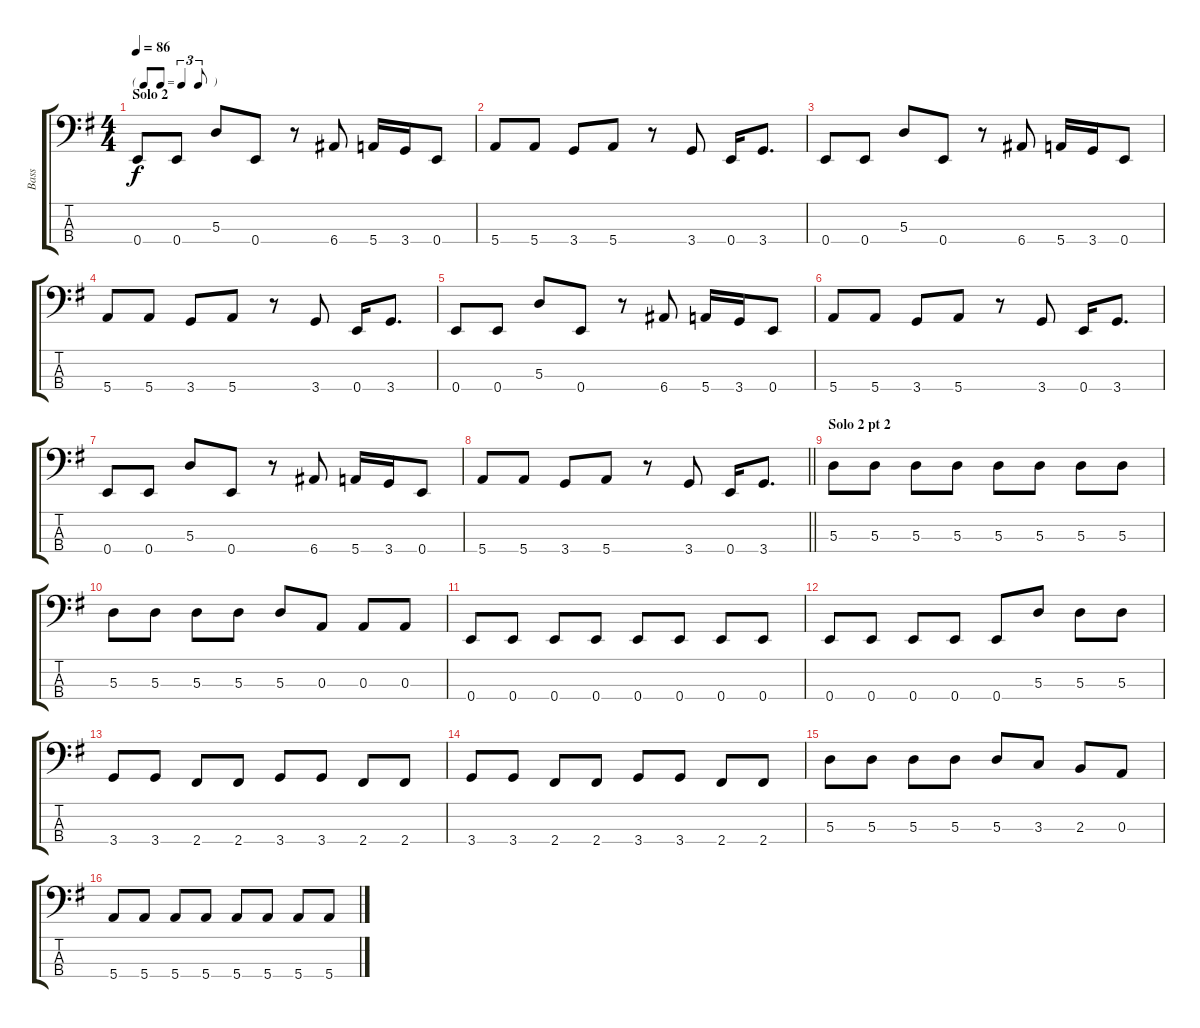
\track ("Bass" "Bass") {instrument electricbasspick}
\staff {score tabs}
\tuning (G2 D2 A1 E1) {hide}
\ts (4 4)
\tf triplet8th
\section ("" "Solo 2")
\tempo 86
\clef f4
\ks g
0.4.8{dy f} 0.4.8 5.3.8 0.4.8 r.8 6.4.8 5.4.16 3.4.16 0.4.8 |
5.4.8 5.4.8 3.4.8 5.4.8 r.8 3.4.8 0.4.16 3.4.8{d} |
0.4.8 0.4.8 5.3.8 0.4.8 r.8 6.4.8 5.4.16 3.4.16 0.4.8 |
5.4.8 5.4.8 3.4.8 5.4.8 r.8 3.4.8 0.4.16 3.4.8{d} |
0.4.8 0.4.8 5.3.8 0.4.8 r.8 6.4.8 5.4.16 3.4.16 0.4.8 |
5.4.8 5.4.8 3.4.8 5.4.8 r.8 3.4.8 0.4.16 3.4.8{d} |
0.4.8 0.4.8 5.3.8 0.4.8 r.8 6.4.8 5.4.16 3.4.16 0.4.8 |
\barLineRight lightlight
5.4.8 5.4.8 3.4.8 5.4.8 r.8 3.4.8 0.4.16 3.4.8{d} |
\section ("" "Solo 2 pt 2")
5.3.8 5.3.8 5.3.8 5.3.8 5.3.8 5.3.8 5.3.8 5.3.8 |
5.3.8 5.3.8 5.3.8 5.3.8 5.3.8 0.3.8 0.3.8 0.3.8 |
0.4.8 0.4.8 0.4.8 0.4.8 0.4.8 0.4.8 0.4.8 0.4.8 |
0.4.8 0.4.8 0.4.8 0.4.8 0.4.8 5.3.8 5.3.8 5.3.8 |
3.4.8 3.4.8 2.4.8 2.4.8 3.4.8 3.4.8 2.4.8 2.4.8 |
3.4.8 3.4.8 2.4.8 2.4.8 3.4.8 3.4.8 2.4.8 2.4.8 |
5.3.8 5.3.8 5.3.8 5.3.8 5.3.8 3.3.8 2.3.8 0.3.8 |
5.4.8 5.4.8 5.4.8 5.4.8 5.4.8 5.4.8 5.4.8 5.4.8
